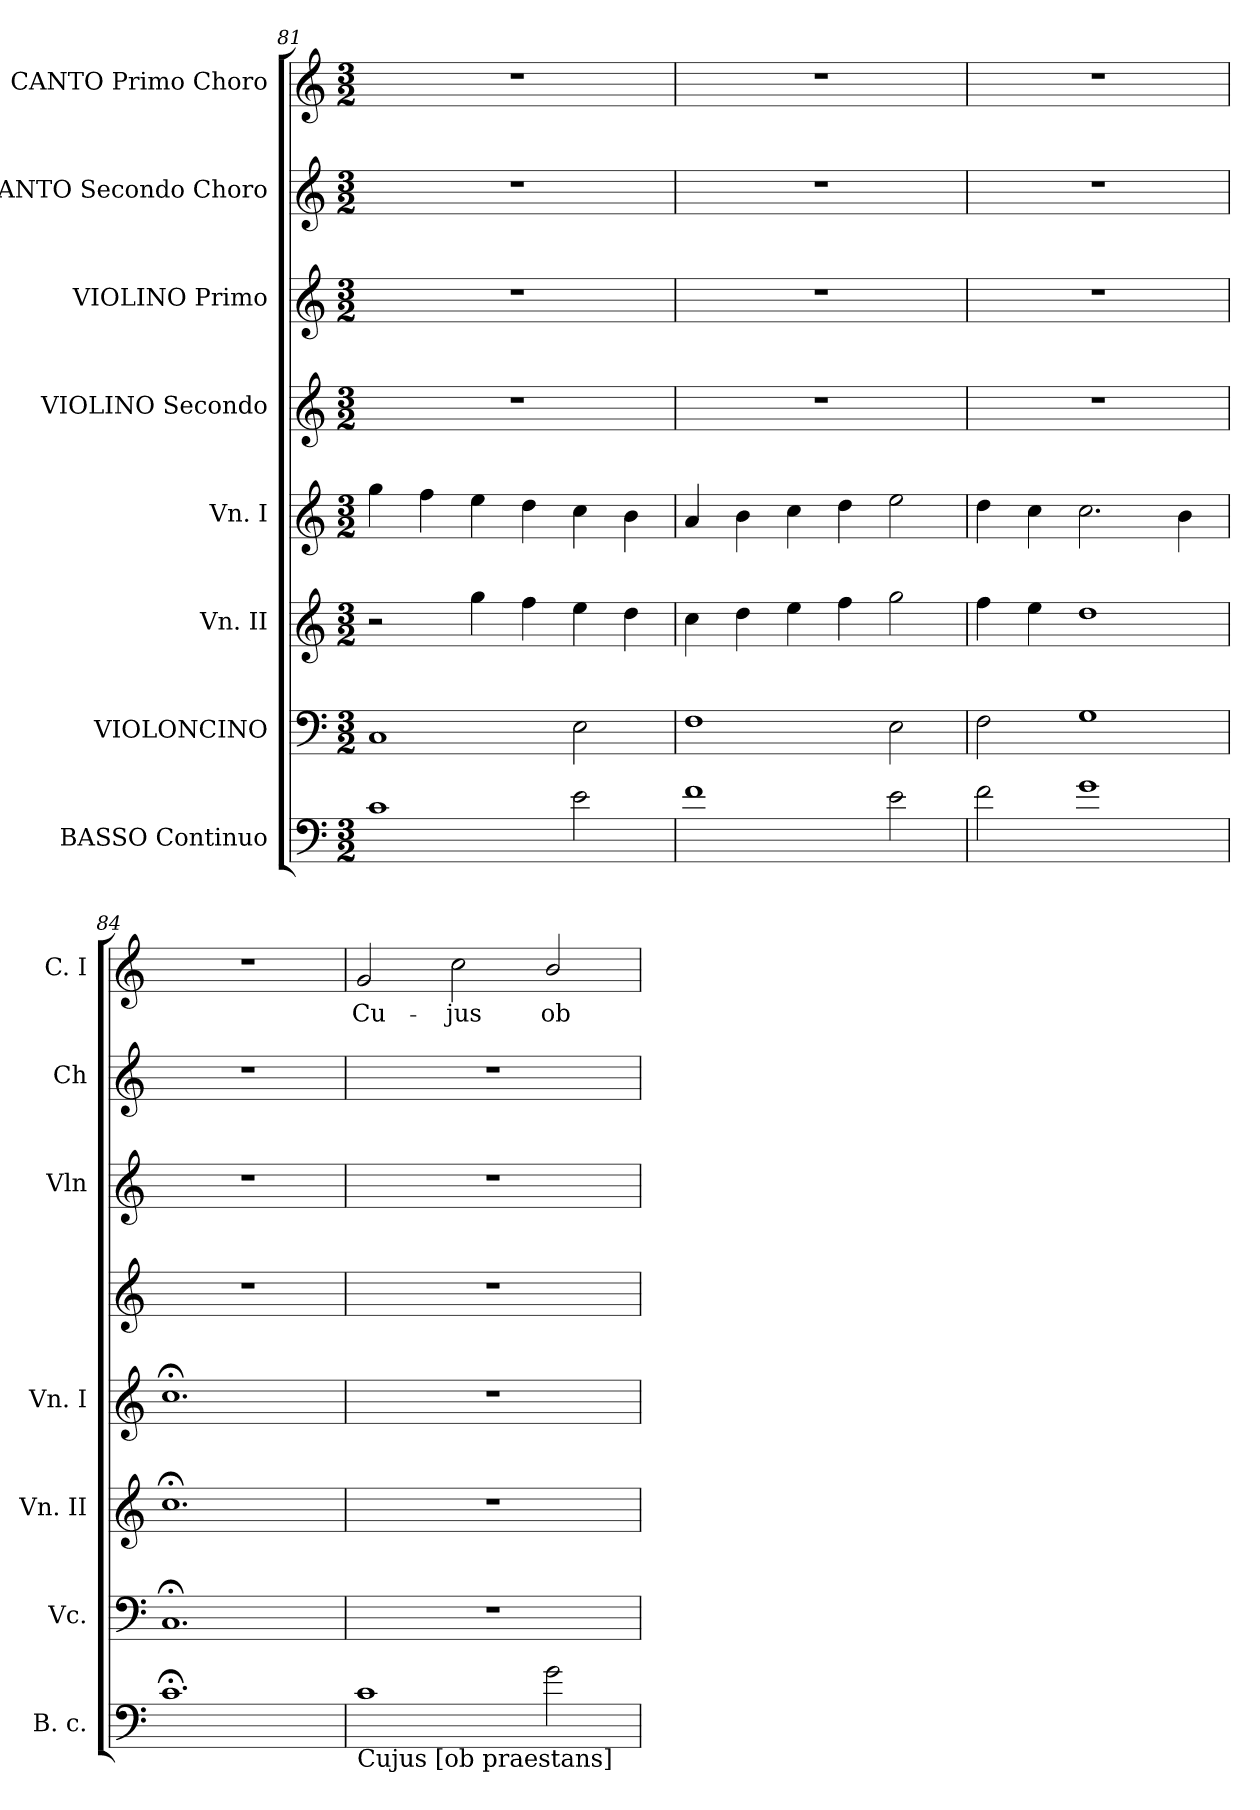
**kern	**kern	**kern	**kern	**kern	**kern	**kern	**kern	**text
*part8	*part7	*part6	*part5	*part4	*part3	*part2	*part1	*part1
*staff8	*staff7	*staff6	*staff5	*staff4	*staff3	*staff2	*staff1	*staff1
*I"BASSO Continuo	*I"VIOLONCINO	*I"Vn. II	*I"Vn. I	*I"VIOLINO Secondo	*I"VIOLINO Primo	*I"CANTO Secondo Choro	*I"CANTO Primo Choro	*
*I'B. c.	*I'Vc.	*I'Vn. II	*I'Vn. I	*	*I'Vln	*I'Ch	*I'C. I	*
!!LO:PB:g=z
*clefF4	*clefF4	*clefG2	*clefG2	*clefG2	*clefG2	*clefG2	*clefG2	*
*ITrd7c12	*	*	*	*	*	*	*	*
*k[]	*k[]	*k[]	*k[]	*k[]	*k[]	*k[]	*k[]	*
*C:	*C:	*C:	*C:	*C:	*C:	*C:	*C:	*
*M3/2	*M3/2	*M3/2	*M3/2	*M3/2	*M3/2	*M3/2	*M3/2	*
=81	=81	=81	=81	=81	=81	=81	=81	=81
1C	1C	2r	4gg\	1.r	1.r	1.r	1.r	.
.	.	.	4ff\	.	.	.	.	.
.	.	4gg\	4ee\	.	.	.	.	.
.	.	4ff\	4dd\	.	.	.	.	.
2E\	2E\	4ee\	4cc\	.	.	.	.	.
.	.	4dd\	4b\	.	.	.	.	.
=82	=82	=82	=82	=82	=82	=82	=82	=82
1F	1F	4cc\	4a/	1.r	1.r	1.r	1.r	.
.	.	4dd\	4b\	.	.	.	.	.
.	.	4ee\	4cc\	.	.	.	.	.
.	.	4ff\	4dd\	.	.	.	.	.
2E\	2E\	2gg\	2ee\	.	.	.	.	.
=83	=83	=83	=83	=83	=83	=83	=83	=83
2F\	2F\	4ff\	4dd\	1.r	1.r	1.r	1.r	.
.	.	4ee\	4cc\	.	.	.	.	.
1G	1G	1dd	2.cc\	.	.	.	.	.
.	.	.	4b\	.	.	.	.	.
=84	=84	=84	=84	=84	=84	=84	=84	=84
1.C;<	1.C;	1.cc;<	1.cc;<	1.r	1.r	1.r	1.r	.
!!LO:LB:g=z
=85	=85	=85	=85	=85	=85	=85	=85	=85
!LO:TX:b:t=Cujus [ob praestans]	!	!	!	!	!	!	!	!
!	!	!	!	!LO:N:vis=1	!	!	!	!LO:LY:b
1C	1.r	1.r	1.r	1.r	1.r	1.r	2g/	Cu-
!	!	!	!	!	!	!	!	!LO:LY:b
.	.	.	.	.	.	.	2cc\	-jus
!	!	!	!	!	!	!	!	!LO:LY:b
2G\	.	.	.	.	.	.	2b/	ob
=	=	=	=	=	=	=	=	=
*-	*-	*-	*-	*-	*-	*-	*-	*-
